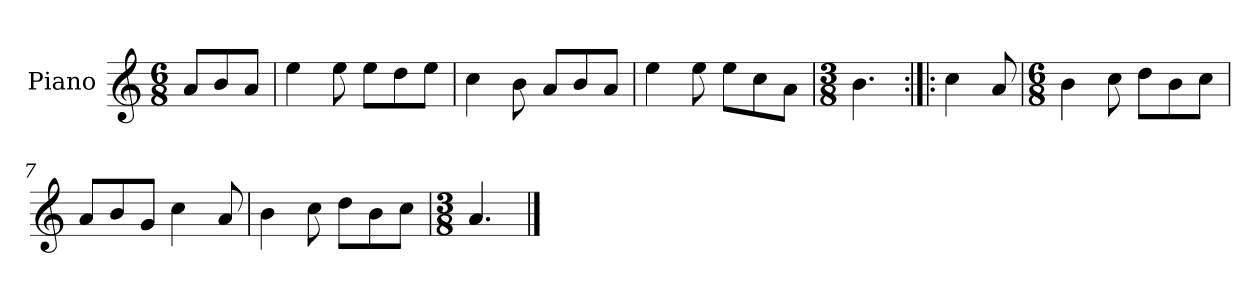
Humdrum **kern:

**kern
*part1
*staff1
*I"Piano
*I'Pno.
*clefG2
*k[]
*M6/8
=
8a/L
8b/
8a/J
=1
4ee\
8ee\
8ee\L
8dd\
8ee\J
=2
4cc\
8b\
8a/L
8b/
8a/J
=3
4ee\
8ee\
8ee\L
8cc\
8a\J
=4
*M3/8
4.b\
=5:|!|:
4cc\
8a/
=6
*M6/8
4b\
8cc\
8dd\L
8b\
8cc\J
=7
8a/L
8b/
8g/J
4cc\
8a/
!!LO:LB:g=z
=8
4b\
8cc\
8dd\L
8b\
8cc\J
=9
*M3/8
4.a/
==
*-
